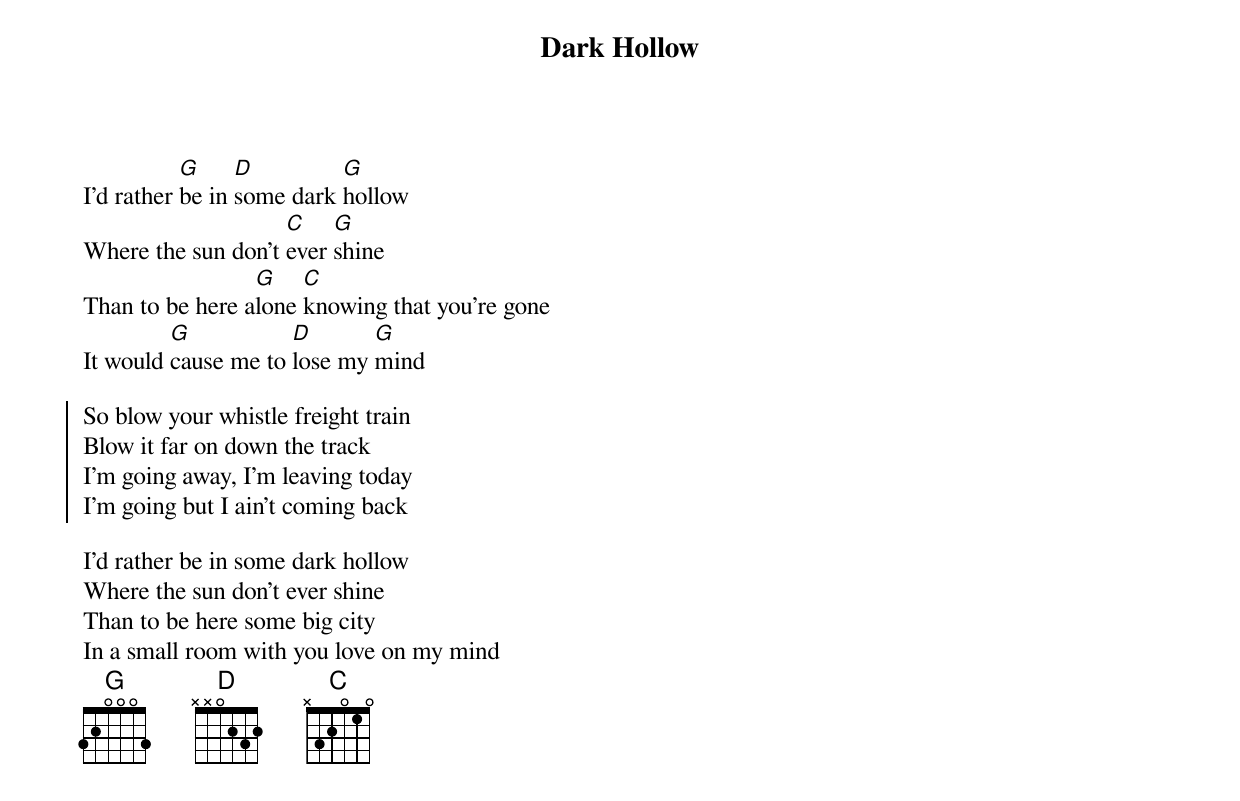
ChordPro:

{title: Dark Hollow}

I'd rather [G]be in [D]some dark [G]hollow
Where the sun don't [C]ever [G]shine
Than to be here a[G]lone [C]knowing that you're gone
It would [G]cause me to [D]lose my [G]mind

{start_of_chorus}
So blow your whistle freight train
Blow it far on down the track
I'm going away, I'm leaving today
I'm going but I ain't coming back
{end_of_chorus}

I'd rather be in some dark hollow
Where the sun don't ever shine
Than to be here some big city
In a small room with you love on my mind
